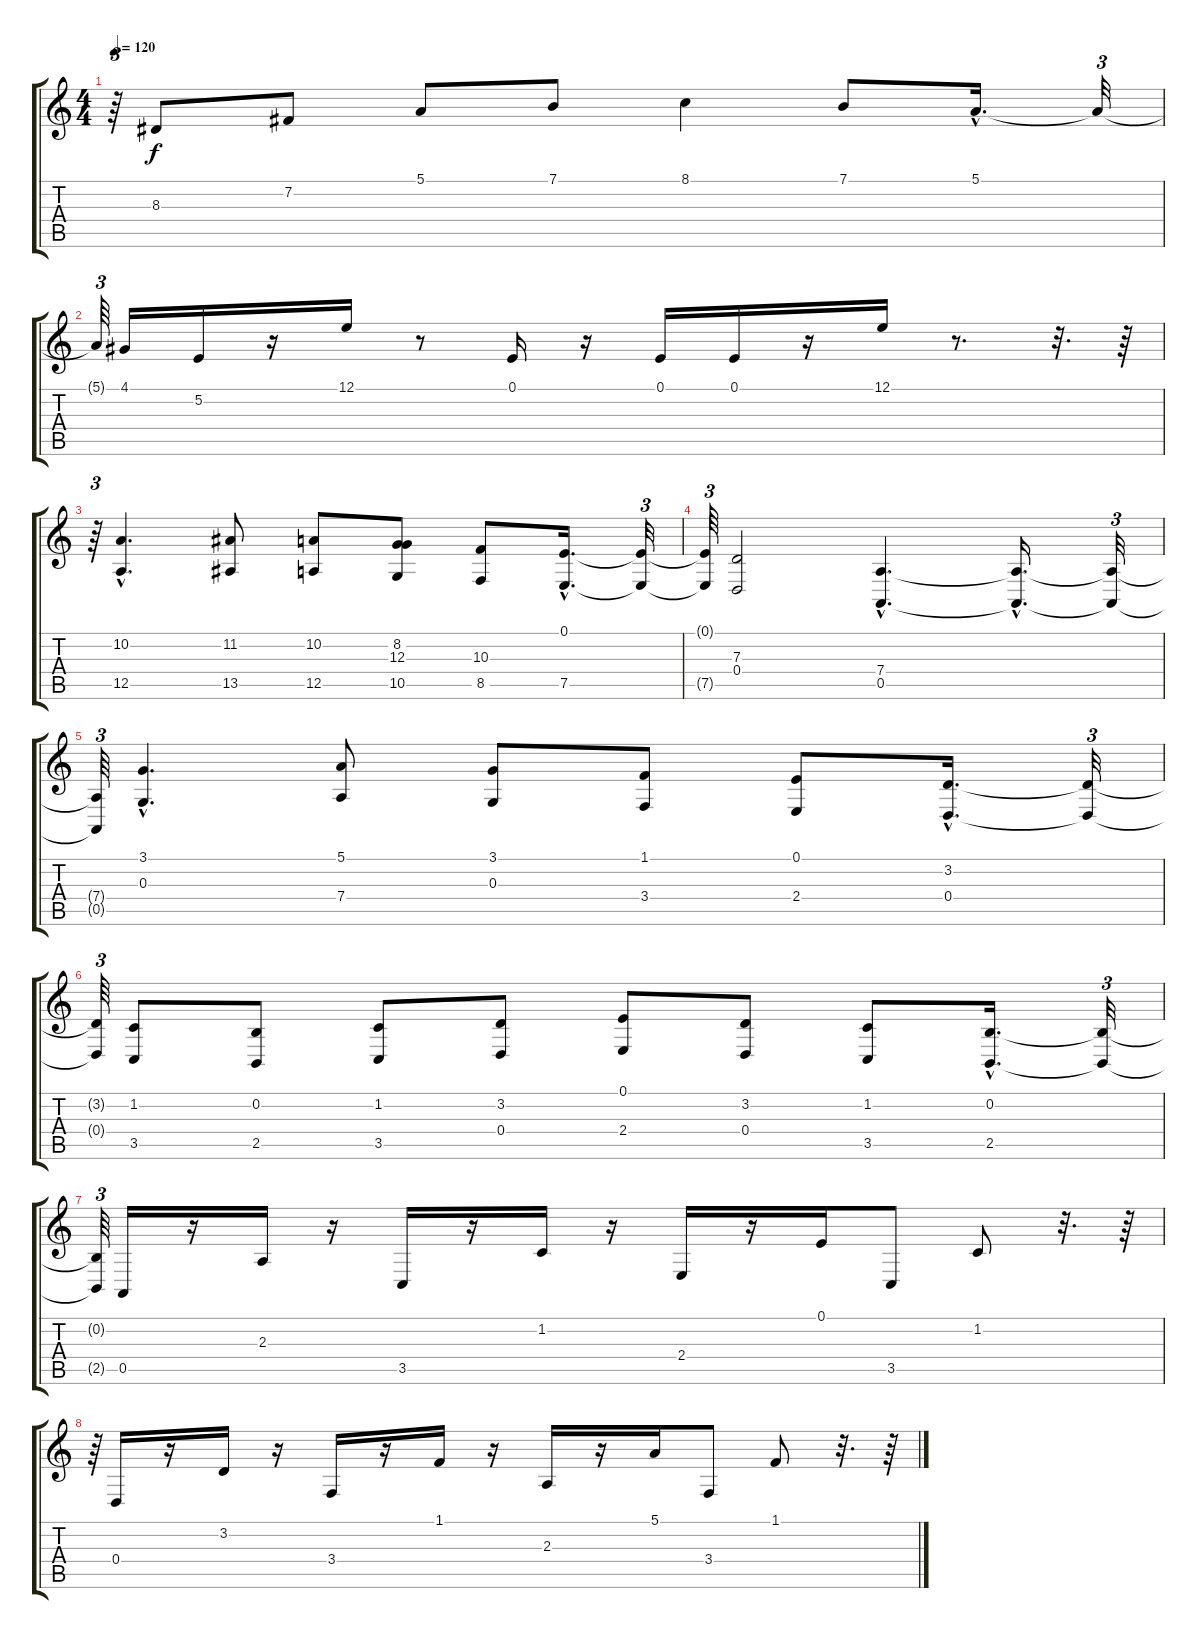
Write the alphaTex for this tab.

\track "" {instrument accordion}
\staff {score tabs}
\tuning (E4 B3 G3 D3 A2 E2) {hide}
\ts (4 4)
\tempo 120
\clef g2
\ks c
r.64{tu (3 2) dy f} 8.3.8 7.2.8 5.1.8 7.1.8 8.1.4 7.1.8 5.1{hac}.16{d} 5.1{t}.32{tu (3 2)} |
5.1{t}.64{tu (3 2)} 4.1.16 5.2.16 r.16 12.1.16 r.8 0.1.16 r.16 0.1.16 0.1.16 r.16 12.1.16 r.8{d} r.32{d} r.64 |
r.64{tu (3 2)} (10.2{hac} 12.5{hac}).4{d} (11.2 13.5).8 (10.2 12.5).8 (8.2 12.3 10.5).8 (10.3 8.5).8 (0.1{hac} 7.5{hac}).16{d} (0.1{t} 7.5{t}).32{tu (3 2)} |
(0.1{t} 7.5{t}).64{tu (3 2)} (7.3 0.4).2 (7.4{hac} 0.5{hac}).4{d} (7.4{hac t} 0.5{hac t}).16{d} (7.4{t} 0.5{t}).32{tu (3 2)} |
(7.4{t} 0.5{t}).64{tu (3 2)} (3.1{hac} 0.3).4{d} (5.1 7.4).8 (3.1 0.3).8 (1.1 3.4).8 (0.1 2.4).8 (3.2{hac} 0.4{hac}).16{d} (3.2{t} 0.4{t}).32{tu (3 2)} |
(3.2{t} 0.4{t}).64{tu (3 2)} (1.2 3.5).8 (0.2 2.5).8 (1.2 3.5).8 (3.2 0.4).8 (0.1 2.4).8 (3.2 0.4).8 (1.2 3.5).8 (0.2{hac} 2.5{hac}).16{d} (0.2{t} 2.5{t}).32{tu (3 2)} |
(0.2{t} 2.5{t}).64{tu (3 2)} 0.5.16 r.16 2.3.16 r.16 3.5.16 r.16 1.2.16 r.16 2.4.16 r.16 0.1.16 3.5.8 1.2.8 r.32{d} r.64 |
r.64{tu (3 2)} 0.4.16 r.16 3.2.16 r.16 3.4.16 r.16 1.1.16 r.16 2.3.16 r.16 5.1.16 3.4.8 1.1.8 r.32{d} r.64
